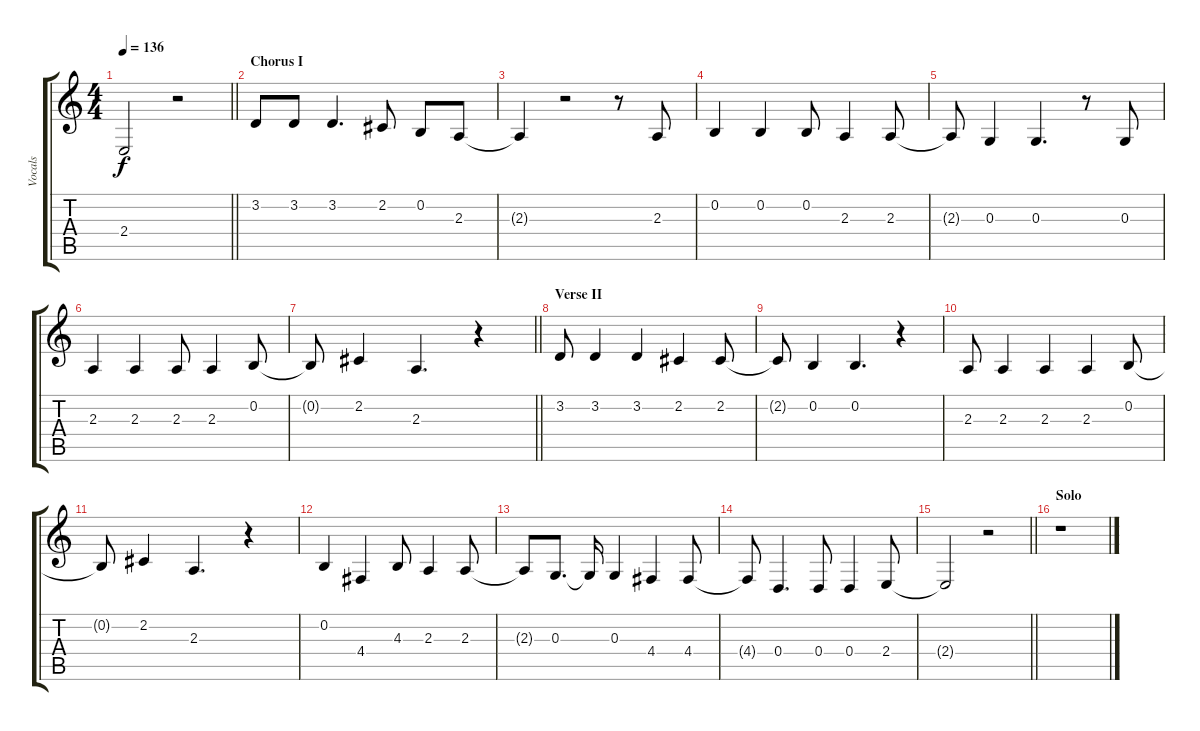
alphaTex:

\track ("Vocals" "Vocals") {instrument tenorsax}
\staff {score tabs}
\tuning (E4 B3 G3 D3 A2 E2) {hide}
\ts (4 4)
\tempo 136
\clef g2
\barLineRight lightlight
\ks c
2.4{t}.2{dy f} r.2 |
\section ("" "Chorus I")
3.2.8 3.2.8 3.2.4{d} 2.2.8 0.2.8 2.3.8 |
2.3{t}.4 r.2 r.8 2.3.8 |
0.2.4 0.2.4 0.2.8 2.3.4 2.3.8 |
2.3{t}.8 0.3.4 0.3.4{d} r.8 0.3.8 |
2.3.4 2.3.4 2.3.8 2.3.4 0.2.8 |
\barLineRight lightlight
0.2{t}.8 2.2.4 2.3.4{d} r.4 |
\section ("" "Verse II")
3.2.8 3.2.4 3.2.4 2.2.4 2.2.8 |
2.2{t}.8 0.2.4 0.2.4{d} r.4 |
2.3.8 2.3.4 2.3.4 2.3.4 0.2.8 |
0.2{t}.8 2.2.4 2.3.4{d} r.4 |
0.2.4 4.4.4 4.3.8 2.3.4 2.3.8 |
2.3{t}.8 0.3.8{d} 0.3{t}.16 0.3.4 4.4.4 4.4.8 |
4.4{t}.8 0.4.4{d} 0.4.8 0.4.4 2.4.8 |
\barLineRight lightlight
2.4{t}.2 r.2 |
\section ("" "Solo")
r.1
